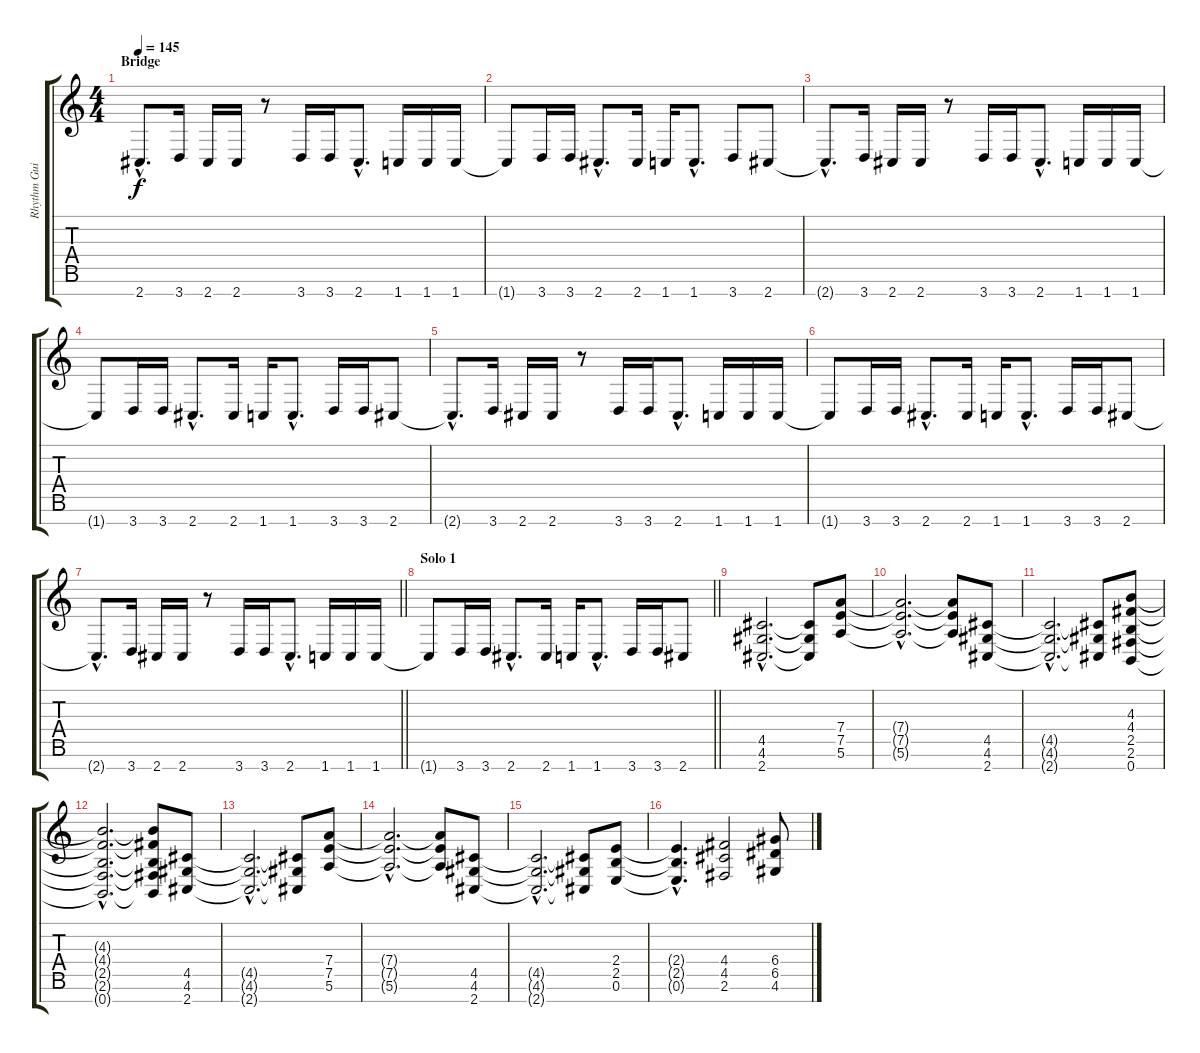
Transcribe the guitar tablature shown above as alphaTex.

\track ("Rhythm Guitar 2" "Rhythm Gui") {instrument distortionguitar}
\staff {score tabs}
\tuning (E4 B3 G3 D3 A2 E2 B1) {hide}
\ts (4 4)
\section ("" "Bridge")
\tempo 145
\clef g2
\ks c
2.7{hac t}.8{d dy f} 3.7.16 2.7.16 2.7.16 r.8 3.7.16 3.7.16 2.7{hac}.8{d} 1.7.16 1.7.16 1.7.16 |
1.7{t}.8 3.7.16 3.7.16 2.7{hac}.8{d} 2.7.16 1.7.16 1.7{hac}.8{d} 3.7.8 2.7.8 |
2.7{hac t}.8{d} 3.7.16 2.7.16 2.7.16 r.8 3.7.16 3.7.16 2.7{hac}.8{d} 1.7.16 1.7.16 1.7.16 |
1.7{t}.8 3.7.16 3.7.16 2.7{hac}.8{d} 2.7.16 1.7.16 1.7{hac}.8{d} 3.7.16 3.7.16 2.7.8 |
2.7{hac t}.8{d} 3.7.16 2.7.16 2.7.16 r.8 3.7.16 3.7.16 2.7{hac}.8{d} 1.7.16 1.7.16 1.7.16 |
1.7{t}.8 3.7.16 3.7.16 2.7{hac}.8{d} 2.7.16 1.7.16 1.7{hac}.8{d} 3.7.16 3.7.16 2.7.8 |
\barLineRight lightlight
2.7{hac t}.8{d} 3.7.16 2.7.16 2.7.16 r.8 3.7.16 3.7.16 2.7{hac}.8{d} 1.7.16 1.7.16 1.7.16 |
\section ("" "Solo 1")
\barLineRight lightlight
1.7{t}.8 3.7.16 3.7.16 2.7{hac}.8{d} 2.7.16 1.7.16 1.7{hac}.8{d} 3.7.16 3.7.16 2.7.8 |
(4.5{hac} 4.6{hac} 2.7{hac}).2{d} (4.5{t} 4.6{t} 2.7{t}).8 (7.4 7.5 5.6).8 |
(7.4{hac t} 7.5{hac t} 5.6{hac t}).2{d} (7.4{t} 7.5{t} 5.6{t}).8 (4.5 4.6 2.7).8 |
(4.5{hac t} 4.6{hac t} 2.7{hac t}).2{d} (4.5{t} 4.6{t} 2.7{t}).8 (4.3 4.4 2.5 2.6 0.7).8 |
(4.3{hac t} 4.4{hac t} 2.5{hac t} 2.6{hac t} 0.7{hac t}).2{d} (4.3{t} 4.4{t} 2.5{t} 2.6{t} 0.7{t}).8 (4.5 4.6 2.7).8 |
(4.5{hac t} 4.6{hac t} 2.7{hac t}).2{d} (4.5{t} 4.6{t} 2.7{t}).8 (7.4 7.5 5.6).8 |
(7.4{hac t} 7.5{hac t} 5.6{hac t}).2{d} (7.4{t} 7.5{t} 5.6{t}).8 (4.5 4.6 2.7).8 |
(4.5{hac t} 4.6{hac t} 2.7{hac t}).2{d} (4.5{t} 4.6{t} 2.7{t}).8 (2.4 2.5 0.6).8 |
(2.4{hac t} 2.5{hac t} 0.6{hac t}).4{d} (4.4 4.5 2.6).2 (6.4 6.5 4.6).8
